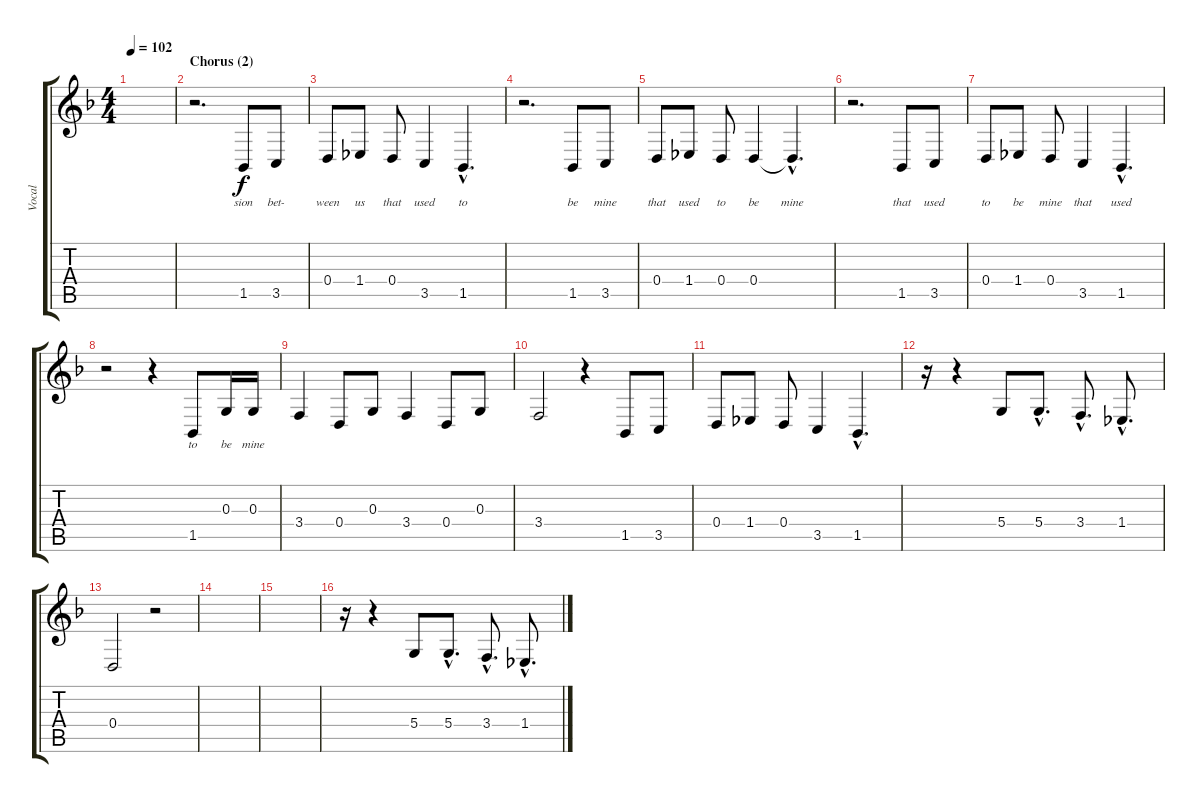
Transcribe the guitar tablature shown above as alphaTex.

\track ("Vocal" "Vocal") {instrument tenorsax}
\staff {score tabs}
\tuning (E4 B3 G3 D3 A2 E2) {hide}
\ts (4 4)
\tempo 102
\clef g2
\ks dminor
|
\section ("" "Chorus (2)")
r.2{d} 1.5.8{lyrics (0 "sion") lyrics (1 "") lyrics (2 "") lyrics (3 "") lyrics (4 "")} 3.5.8{lyrics (0 "bet-") lyrics (1 "") lyrics (2 "") lyrics (3 "") lyrics (4 "")} |
0.4.8{lyrics (0 "ween") lyrics (1 "") lyrics (2 "") lyrics (3 "") lyrics (4 "")} 1.4.8{lyrics (0 "us") lyrics (1 "") lyrics (2 "") lyrics (3 "") lyrics (4 "")} 0.4.8{lyrics (0 "that") lyrics (1 "") lyrics (2 "") lyrics (3 "") lyrics (4 "")} 3.5.4{lyrics (0 "used") lyrics (1 "") lyrics (2 "") lyrics (3 "") lyrics (4 "")} 1.5{hac}.4{d lyrics (0 "to") lyrics (1 "") lyrics (2 "") lyrics (3 "") lyrics (4 "")} |
r.2{d} 1.5.8{lyrics (0 "be") lyrics (1 "") lyrics (2 "") lyrics (3 "") lyrics (4 "")} 3.5.8{lyrics (0 "mine") lyrics (1 "") lyrics (2 "") lyrics (3 "") lyrics (4 "")} |
0.4.8{lyrics (0 "that") lyrics (1 "") lyrics (2 "") lyrics (3 "") lyrics (4 "")} 1.4.8{lyrics (0 "used") lyrics (1 "") lyrics (2 "") lyrics (3 "") lyrics (4 "")} 0.4.8{lyrics (0 "to") lyrics (1 "") lyrics (2 "") lyrics (3 "") lyrics (4 "")} 0.4.4{lyrics (0 "be") lyrics (1 "") lyrics (2 "") lyrics (3 "") lyrics (4 "")} 0.4{hac t}.4{d lyrics (0 "mine") lyrics (1 "") lyrics (2 "") lyrics (3 "") lyrics (4 "")} |
r.2{d} 1.5.8{lyrics (0 "that") lyrics (1 "") lyrics (2 "") lyrics (3 "") lyrics (4 "")} 3.5.8{lyrics (0 "used") lyrics (1 "") lyrics (2 "") lyrics (3 "") lyrics (4 "")} |
0.4.8{lyrics (0 "to") lyrics (1 "") lyrics (2 "") lyrics (3 "") lyrics (4 "")} 1.4.8{lyrics (0 "be") lyrics (1 "") lyrics (2 "") lyrics (3 "") lyrics (4 "")} 0.4.8{lyrics (0 "mine") lyrics (1 "") lyrics (2 "") lyrics (3 "") lyrics (4 "")} 3.5.4{lyrics (0 "that") lyrics (1 "") lyrics (2 "") lyrics (3 "") lyrics (4 "")} 1.5{hac}.4{d lyrics (0 "used") lyrics (1 "") lyrics (2 "") lyrics (3 "") lyrics (4 "")} |
r.2 r.4 1.5.8{lyrics (0 "to") lyrics (1 "") lyrics (2 "") lyrics (3 "") lyrics (4 "")} 0.3.16{lyrics (0 "be") lyrics (1 "") lyrics (2 "") lyrics (3 "") lyrics (4 "")} 0.3.16{lyrics (0 "mine") lyrics (1 "") lyrics (2 "") lyrics (3 "") lyrics (4 "")} |
3.4.4 0.4.8 0.3.8 3.4.4 0.4.8 0.3.8 |
3.4.2 r.4 1.5.8 3.5.8 |
0.4.8 1.4.8 0.4.8 3.5.4 1.5{hac}.4{d} |
r.16 r.4 5.4.8 5.4{hac}.8{d} 3.4{hac}.8{d} 1.4{hac}.8{d} |
0.4.2 r.2 |
|
|
r.16 r.4 5.4.8 5.4{hac}.8{d} 3.4{hac}.8{d} 1.4{hac}.8{d}
